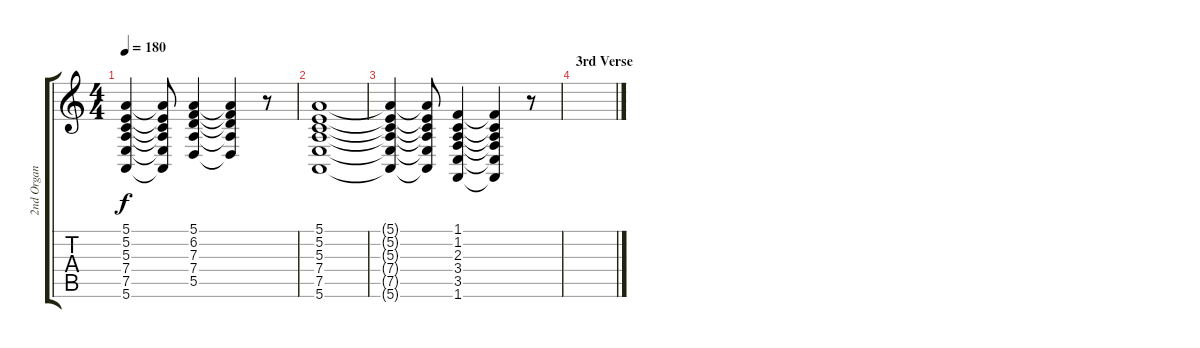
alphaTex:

\track ("2nd Organ" "2nd Organ") {instrument drawbarorgan}
\staff {score tabs}
\tuning (E4 B3 G3 D3 A2 E2) {hide}
\ts (4 4)
\tempo 180
\clef g2
\ks c
(5.1{t} 5.2{t} 5.3{t} 7.4{t} 7.5{t} 5.6{t}).4{dy f} (5.1{t} 5.2{t} 5.3{t} 7.4{t} 7.5{t} 5.6{t}).8 (5.1 6.2 7.3 7.4 5.5).4 (5.1{t} 6.2{t} 7.3{t} 7.4{t} 5.5{t}).4 r.8 |
(5.1 5.2 5.3 7.4 7.5 5.6).1 |
(5.1{t} 5.2{t} 5.3{t} 7.4{t} 7.5{t} 5.6{t}).4 (5.1{t} 5.2{t} 5.3{t} 7.4{t} 7.5{t} 5.6{t}).8 (1.1 1.2 2.3 3.4 3.5 1.6).4 (1.1{t} 1.2{t} 2.3{t} 3.4{t} 3.5{t} 1.6{t}).4 r.8 |
\section ("" "3rd Verse")
